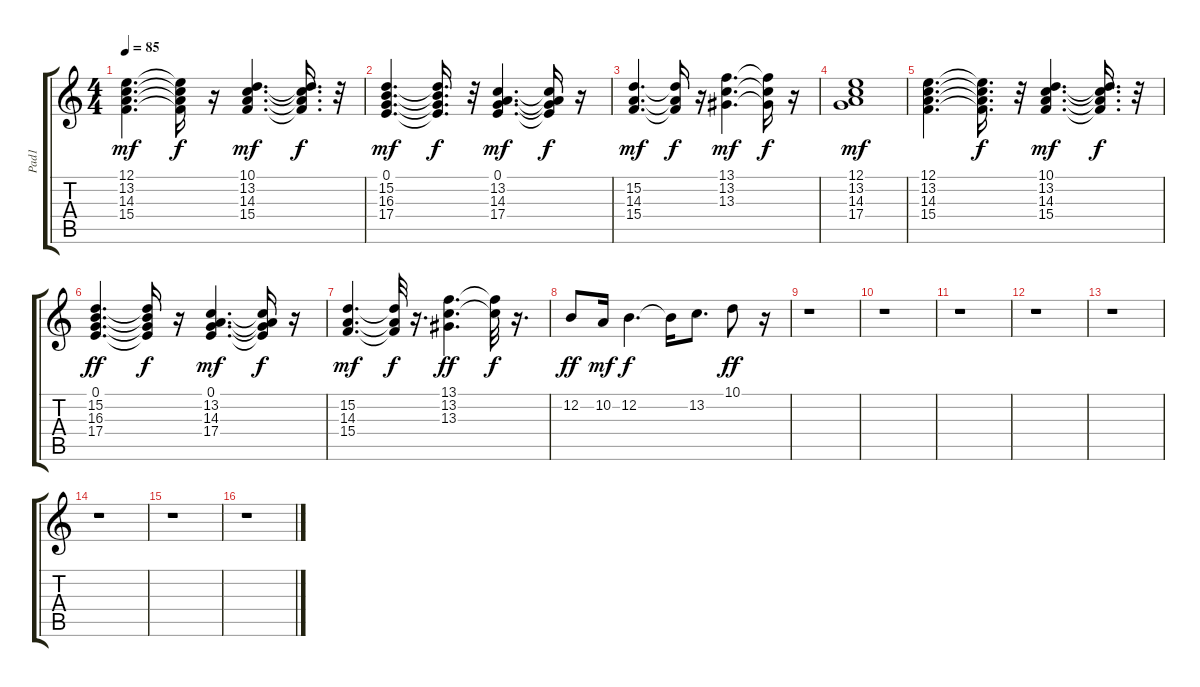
\track ("Pad1" "Pad1") {instrument percussiveorgan}
\staff {score tabs}
\tuning (E4 B3 G3 D3 A2 E2) {hide}
\ts (4 4)
\tempo 85
\clef g2
\ks c
(12.1 13.2 14.3 15.4).4{d dy mf volume 8 instrument percussiveorgan} (12.1{t} 13.2{t} 14.3{t} 15.4{t}).16{dy f} r.16 (10.1 13.2 14.3 15.4).4{d dy mf} (10.1{t} 13.2{t} 14.3{t} 15.4{t}).16{d dy f} r.32 |
(0.1 15.2 16.3 17.4).4{d dy mf} (0.1{t} 15.2{t} 16.3{t} 17.4{t}).16{d dy f} r.32 (0.1 13.2 14.3 17.4).4{d dy mf} (0.1{t} 13.2{t} 14.3{t} 17.4{t}).16{dy f} r.16 |
(15.2 14.3 15.4).4{d dy mf} (15.2{t} 14.3{t} 15.4{t}).16{dy f} r.16 (13.1 13.2 13.3).4{d dy mf} (13.1{t} 13.2{t} 13.3{t}).16{dy f} r.16 |
(12.1 13.2 14.3 17.4).1{dy mf} |
(12.1 13.2 14.3 15.4).4{d} (12.1{t} 13.2{t} 14.3{t} 15.4{t}).16{d dy f} r.32 (10.1 13.2 14.3 15.4).4{d dy mf} (10.1{t} 13.2{t} 14.3{t} 15.4{t}).16{d dy f} r.32 |
(0.1 15.2 16.3 17.4).4{d dy ff} (0.1{t} 15.2{t} 16.3{t} 17.4{t}).16{dy f} r.16 (0.1 13.2 14.3 17.4).4{d dy mf} (0.1{t} 13.2{t} 14.3{t} 17.4{t}).16{dy f} r.16 |
(15.2 14.3 15.4).4{d dy mf} (15.2{t} 14.3{t} 15.4{t}).32{dy f} r.16{d} (13.1 13.2 13.3).4{d dy ff} (13.1{t} 13.2{t}).32{dy f} r.16{d} |
12.2.8{dy ff} 10.2.16{dy mf} 12.2.4{d dy f} 12.2{t}.16 13.2.8{d} 10.1.8{dy ff} r.16 |
r.1 |
r.1 |
r.1 |
r.1 |
r.1 |
r.1 |
r.1 |
r.1
